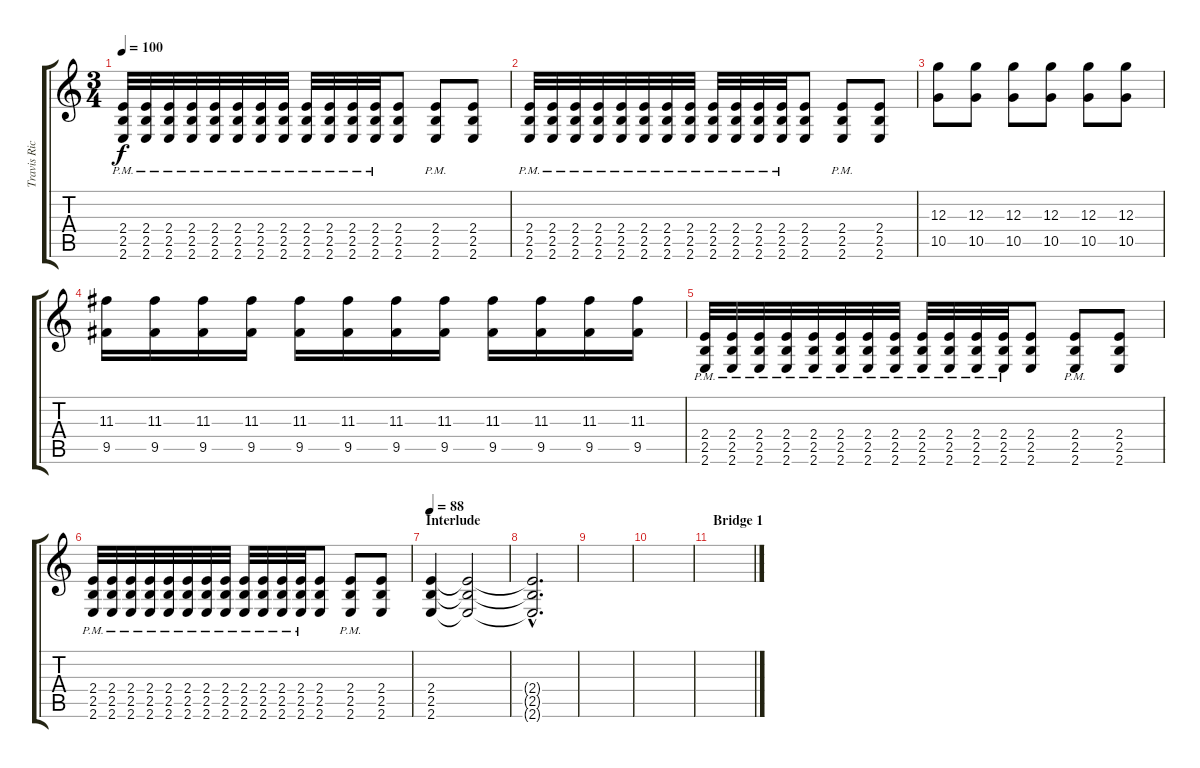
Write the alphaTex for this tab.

\track ("Travis Richter (Guitar)" "Travis Ric") {instrument distortionguitar}
\staff {score tabs}
\tuning (E4 B3 G3 D3 A2 D2) {hide}
\ts (3 4)
\tempo 100
\clef g2
\ks c
(2.4{pm} 2.5{pm} 2.6{pm}).32{dy f} (2.4{pm} 2.5{pm} 2.6{pm}).32 (2.4{pm} 2.5{pm} 2.6{pm}).32 (2.4{pm} 2.5{pm} 2.6{pm}).32 (2.4{pm} 2.5{pm} 2.6{pm}).32 (2.4{pm} 2.5{pm} 2.6{pm}).32 (2.4{pm} 2.5{pm} 2.6{pm}).32 (2.4{pm} 2.5{pm} 2.6{pm}).32 (2.4{pm} 2.5{pm} 2.6{pm}).32 (2.4{pm} 2.5{pm} 2.6{pm}).32 (2.4{pm} 2.5{pm} 2.6{pm}).32 (2.4{pm} 2.5{pm} 2.6{pm}).32 (2.4 2.5 2.6).8 (2.4{pm} 2.5{pm} 2.6{pm}).8 (2.4 2.5 2.6).8 |
(2.4{pm} 2.5{pm} 2.6{pm}).32 (2.4{pm} 2.5{pm} 2.6{pm}).32 (2.4{pm} 2.5{pm} 2.6{pm}).32 (2.4{pm} 2.5{pm} 2.6{pm}).32 (2.4{pm} 2.5{pm} 2.6{pm}).32 (2.4{pm} 2.5{pm} 2.6{pm}).32 (2.4{pm} 2.5{pm} 2.6{pm}).32 (2.4{pm} 2.5{pm} 2.6{pm}).32 (2.4{pm} 2.5{pm} 2.6{pm}).32 (2.4{pm} 2.5{pm} 2.6{pm}).32 (2.4{pm} 2.5{pm} 2.6{pm}).32 (2.4{pm} 2.5{pm} 2.6{pm}).32 (2.4 2.5 2.6).8 (2.4{pm} 2.5{pm} 2.6{pm}).8 (2.4 2.5 2.6).8 |
(12.3 10.5).8 (12.3 10.5).8 (12.3 10.5).8 (12.3 10.5).8 (12.3 10.5).8 (12.3 10.5).8 |
(11.3 9.5).16 (11.3 9.5).16 (11.3 9.5).16 (11.3 9.5).16 (11.3 9.5).16 (11.3 9.5).16 (11.3 9.5).16 (11.3 9.5).16 (11.3 9.5).16 (11.3 9.5).16 (11.3 9.5).16 (11.3 9.5).16 |
(2.4{pm} 2.5{pm} 2.6{pm}).32 (2.4{pm} 2.5{pm} 2.6{pm}).32 (2.4{pm} 2.5{pm} 2.6{pm}).32 (2.4{pm} 2.5{pm} 2.6{pm}).32 (2.4{pm} 2.5{pm} 2.6{pm}).32 (2.4{pm} 2.5{pm} 2.6{pm}).32 (2.4{pm} 2.5{pm} 2.6{pm}).32 (2.4{pm} 2.5{pm} 2.6{pm}).32 (2.4{pm} 2.5{pm} 2.6{pm}).32 (2.4{pm} 2.5{pm} 2.6{pm}).32 (2.4{pm} 2.5{pm} 2.6{pm}).32 (2.4{pm} 2.5{pm} 2.6{pm}).32 (2.4 2.5 2.6).8 (2.4{pm} 2.5{pm} 2.6{pm}).8 (2.4 2.5 2.6).8 |
(2.4{pm} 2.5{pm} 2.6{pm}).32 (2.4{pm} 2.5{pm} 2.6{pm}).32 (2.4{pm} 2.5{pm} 2.6{pm}).32 (2.4{pm} 2.5{pm} 2.6{pm}).32 (2.4{pm} 2.5{pm} 2.6{pm}).32 (2.4{pm} 2.5{pm} 2.6{pm}).32 (2.4{pm} 2.5{pm} 2.6{pm}).32 (2.4{pm} 2.5{pm} 2.6{pm}).32 (2.4{pm} 2.5{pm} 2.6{pm}).32 (2.4{pm} 2.5{pm} 2.6{pm}).32 (2.4{pm} 2.5{pm} 2.6{pm}).32 (2.4{pm} 2.5{pm} 2.6{pm}).32 (2.4 2.5 2.6).8 (2.4{pm} 2.5{pm} 2.6{pm}).8 (2.4 2.5 2.6).8 |
\section ("" "Interlude")
\tempo 88
(2.4 2.5 2.6).4 (2.4{t} 2.5{t} 2.6{t}).2{volume 4} |
(2.4{hac t} 2.5{hac t} 2.6{hac t}).2{d} |
|
|
\section ("" "Bridge 1")
